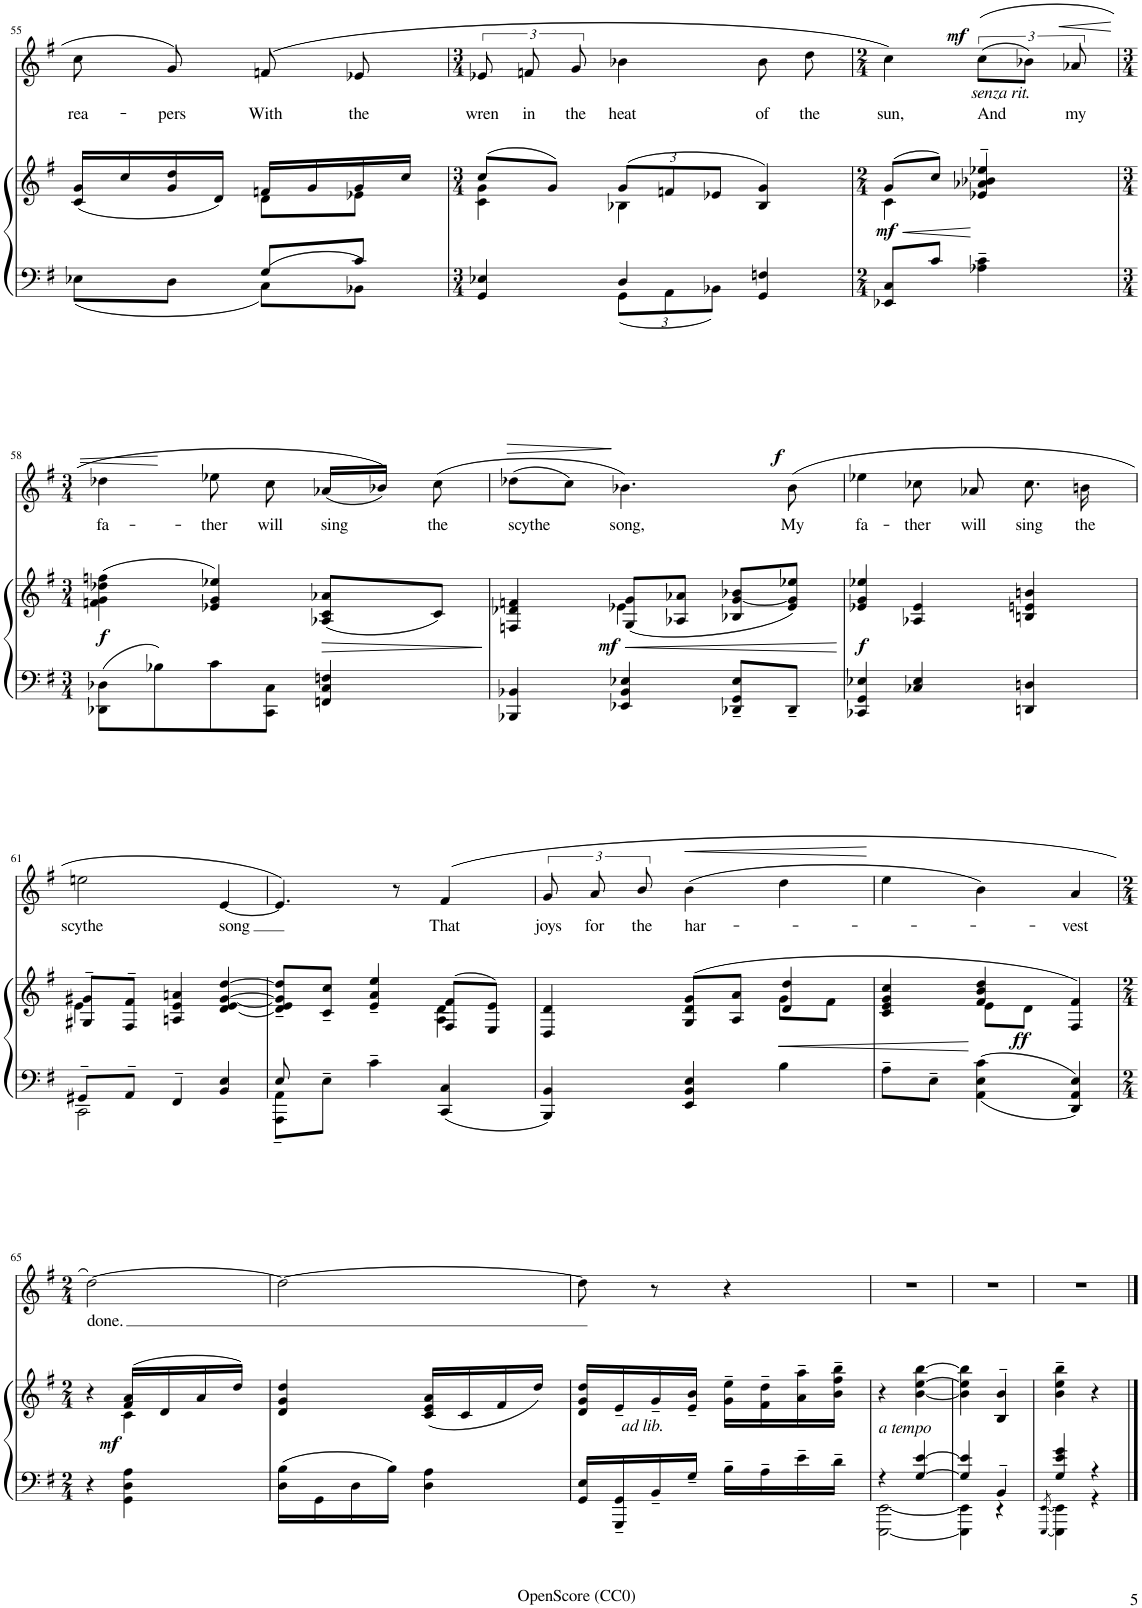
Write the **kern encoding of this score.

**kern	**kern	**dynam	**kern	**text	**dynam
*part2	*part2	*part2	*part1	*part1	*part1
*staff3	*staff2	*staff2/3	*staff1	*staff1	*staff1
*I"Piano	*	*	*I"Voice	*	*
*I'Pno	*	*	*	*	*
!!LO:PB:g=z
*clefF4	*clefG2	*	*clefG2	*	*
*k[f#]	*k[f#]	*	*k[f#]	*	*
*M2/4	*M2/4	*	*M2/4	*	*
=55	=55	=55	=55	=55	=55
*^	*^	*	*	*	*
!	!	!	!	!	!	!LO:LY:b	!
8E-X\L	4ryy	(<16c/ 16g/LL	4ryy	.	8cc\	rea-	.
.	.	16cc/	.	.	.	.	.
!	!	!	!	!	!	!LO:LY:b	!
8D\J	.	16g/ 16dd/	.	.	8g/	-pers	.
.	.	16d/JJ)	.	.	.	.	.
!	!	!	!	!	!	!LO:LY:b	!
8C\L	8G/L	16fn/LL	8d\L	.	(8fn/	With	.
.	.	16g/	.	.	.	.	.
!	!	!	!	!	!	!LO:LY:b	!
8BB-X\J	8c/J	16g/	8e-X\J	.	8e-X/	the	.
.	.	16cc/JJ	.	.	.	.	.
=56	=56	=56	=56	=56	=56	=56	=56
*M3/4	*	*M3/4	*	*	*M3/4	*	*
!	!	!	!	!	!	!LO:LY:b	!
4GG/ 4E-X/	4ryy	(>8cc/L	4c\ 4g\	.	12e-X/	wren	.
!	!	!	!	!	!	!LO:LY:b	!
.	.	.	.	.	12fn/	in	.
.	.	8g/J)	.	.	.	.	.
!	!	!	!	!	!	!LO:LY:b	!
.	.	.	.	.	12g/	the	.
*	*Xbrackettup	*Xbrackettup	*	*	*	*	*
!	!	!	!	!	!	!LO:LY:b	!
4D/	12GG\L	(>12g/L	4B-X\	.	4b-X\	heat	.
.	12AA\	12fn/	.	.	.	.	.
.	12BB-X\J	12e-X/J	.	.	.	.	.
!	!	!	!	!	!	!LO:LY:b	!
4GG/ 4Fn/	4ryy	4B-/ 4g/)	4ryy	.	8b-\	of	.
!	!	!	!	!	!	!LO:LY:b	!
.	.	.	.	.	8dd\	the	.
*v	*v	*	*	*	*	*	*
=57	=57	=57	=57	=57	=57	=57
*M2/4	*M2/4	*	*	*M2/4	*	*
!	!	!	!LO:HP:b	!	!LO:LY:b	!
!	!	!	!LO:DY:n=1:b	!	!	!
8EE-X/ 8C/L	(>8g/L	4c\	< mf	4cc\)	sun,	.
8c/J	8cc/J)	.	.	.	.	.
!	!	!	!	!LO:TX:b:i:t=senza rit.	!	!
!	!	!	!	!	!LO:LY:b	!LO:DY:b
4A-X\~ 4c\~	4e-X/~> 4a-X/~> 4b-X/~> 4ee-X/~>	4ryy	.	((12cc\L	And	mf
.	.	.	.	12b-X\J)	.	.
!	!	!	!	!	!LO:LY:b	!LO:HP:b
.	.	.	.	12a-X/	my	<
*	*v	*v	*	*	*	*
!!LO:LB:g=z
=58	=58	=58	=58	=58	=58
*M3/4	*M3/4	*	*M3/4	*	*
!	!	!LO:DY:b	!	!LO:LY:b	!
8DD-X\ 8D-X\L	(4fn\ 4g\ 4dd-X\ 4ffn\	f	4dd-X\	fa-	.
8B-X\	.	.	.	.	.
!	!	!	!	!LO:LY:b	!
8c\	4e-X/ 4g/ 4ee-X/)	.	8ee-X\	-ther	[
!	!	!	!	!LO:LY:b	!
8CC\ 8C\J	.	.	8cc\	will	.
!	!	!LO:HP:b	!	!LO:LY:b	!
4FFn/ 4C/ 4Fn/	(8A-X/ 8c/ 8a-X/L	>	(16a-X/LL	sing	.
.	.	.	16b-X/JJ))	.	.
!	!	!	!	!LO:LY:b	!
.	8c/J)	.	(8cc\	the	.
.	.	[	.	.	.
=59	=59	=59	=59	=59	=59
*	*^	*	*	*	*
!	!	!	!	!	!LO:LY:b	!LO:HP:b
4BBB-X/ 4BB-X/	4Fn/ 4d-X/ 4fn/	4ryy	.	(8dd-X\L	scythe	>
.	.	.	.	8cc\J)	.	.
!	!	!	!LO:HP:b	!	!LO:LY:b	!
!	!	!	!LO:DY:n=1:b	!	!	!
4EE-X/ 4BB-/ 4E-X/	(<8G/ 8g/L	4e-X\	< mf	4.b-X\)	song,	]
.	8A-X/ 8a-X/J	.	.	.	.	.
8DD-X/~ 8GG/~ 8E-/~L	8B-X/ [8g/ 8b-X/L	4ryy	.	.	.	.
!	!	!	!	!	!LO:LY:b	!LO:DY:b
8DD-~/J	8e-/ 8g/] 8ee-X/J)	.	.	(8b-\	My	f
*	*v	*v	*	*	*	*
.	.	]	.	.	.
=60	=60	=60	=60	=60	=60
!	!	!LO:DY:b	!	!LO:LY:b	!
4CC-X/ 4GG/ 4E-X/	4e-X/ 4g/ 4ee-X/	f	4ee-X\	fa-	.
!	!	!	!	!LO:LY:b	!
4C-X/ 4E-/	4A-X/ 4e-/	.	8cc-X\	-ther	.
!	!	!	!	!LO:LY:b	!
.	.	.	8a-X/	will	.
!	!	!	!	!LO:LY:b	!
4DDn/ 4Dn/	4Bn/ 4en/ 4bn/	.	8.cc-\	sing	.
!	!	!	!	!LO:LY:b	!
.	.	.	16bn\	the	.
!!LO:LB:g=z
=61	=61	=61	=61	=61	=61
*^	*^	*	*	*	*
!	!	!	!	!	!	!LO:LY:b	!
8GG#X~/L	2CC\	8G#X/~ 8g#X/~L	4e\	.	2een\	scythe	.
8AA~/J	.	8F#/~ 8f#/~J	.	.	.	.	.
4FF#~/	.	4An/ 4e/ 4an/	2ryy	.	.	.	.
!	!	!	!	!	!	!LO:LY:b	!
4BB/ 4E/	4ryy	[<4d/ [<4e/ [>4g#/ [4dd/	.	.	[4e/	song	.
=62	=62	=62	=62	=62	=62	=62	=62
8AAA\~ 8AA\~L	8E/	8d/]~ 8e/]~ 8g#/]~ 8dd/]~L	2ryy	.	4.e/])	.	.
8E~\J	2ryy	8c/~ 8cc/~J	.	.	.	.	.
4c~>\	.	4e/~ 4a/~ 4ee/~	.	.	.	.	.
.	.	.	.	.	8r	.	.
!	!	!	!	!	!	!LO:LY:b	!
4CC/ 4C/	.	(>8F#/ 8f#/L	4A\ 4d\	.	(4f#/	That	.
.	8ryy	8E/ 8e/J)	.	.	.	.	.
=63	=63	=63	=63	=63	=63	=63	=63
!	!	!	!	!	!	!LO:LY:b	!
*v	*v	*	*	*	*	*	*
4BBB/ 4BB/	4D/ 4d/	2ryy	.	12g/	joys	.
!	!	!	!	!	!LO:LY:b	!
.	.	.	.	12a/	for	.
!	!	!	!	!	!LO:LY:b	!
.	.	.	.	12b/	the	.
!	!	!	!	!	!LO:LY:b	!LO:HP:b
4EE/ 4BB/ 4E/	(8G/ 8d/ 8g/L	.	.	(4b\	har-	<
.	8A/ 8a/J	.	.	.	.	.
4B\	4d/ 4dd/	8g\L	.	4dd\	.	.
.	.	8f#\J	.	.	.	.
*	*v	*v	*	*	*	*
.	.	.	.	.	[
=64	=64	=64	=64	=64	=64
*	*^	*	*	*	*
8A~\L	4c/ 4e/ 4g/ 4cc/	4ryy	.	4ee\	.	.
8E~\J	.	.	.	.	.	.
4AA\ 4E\ 4c\	4f#/ 4b/ 4dd/	8e\L	[	4b\)	.	.
!	!	!	!LO:DY:b	!	!	!
.	.	8d\J	ff	.	.	.
!	!	!	!	!	!LO:LY:b	!
4DD/ 4AA/ 4E/	4F#/ 4f#/)	4ryy	.	4a/	-vest	.
!!LO:LB:g=z
=65	=65	=65	=65	=65	=65	=65
*M2/4	*M2/4	*	*	*M2/4	*	*
!	!	!	!LO:DY:b	!	!LO:LY:b	!
4r	4r	4ryy	mf	[2dd\)	done.	.
4GG\ 4D\ 4A\	(16f#/ 16a/LL	4c\	.	.	.	.
.	16d/	.	.	.	.	.
.	16a/	.	.	.	.	.
.	16dd/JJ)	.	.	.	.	.
*	*v	*v	*	*	*	*
=66	=66	=66	=66	=66	=66
16D\ 16B\LL	4d/ 4g/ 4dd/	.	2dd\_	.	.
16GG\	.	.	.	.	.
16D\	.	.	.	.	.
16B\JJ	.	.	.	.	.
4D\ 4A\	(16c/ 16e/ 16a/LL	.	.	.	.
.	16c/	.	.	.	.
.	16f#/	.	.	.	.
.	16dd/JJ)	.	.	.	.
=67	=67	=67	=67	=67	=67
16GG/ 16E/LL	16d/ 16g/ 16dd/LL	.	8dd\]	.	.
!	!LO:TX:b:i:t=ad lib.	!	!	!	!
16GGG/~ 16GG/~	16e~/	.	.	.	.
16BB~/	16g~/	.	8r	.	.
16G~/JJ	16e/~ 16b/~JJ	.	.	.	.
16B~\LL	16g\~ 16ee\~LL	.	4r	.	.
16A~\	16f#\~ 16dd\~	.	.	.	.
16e~\	16a\~ 16aa\~	.	.	.	.
16d~\JJ	16b\~ 16ff#\~ 16bb\~JJ	.	.	.	.
=68	=68	=68	=68	=68	=68
*^	*	*	*	*	*
!LO:TX:a:i:t=a tempo	!	!	!	!	!	!
4r	[2EEE\ [2EE\	4r	.	2r	.	.
[4G/ [4e/	.	[4b\ [4ee\ [4bb\	.	.	.	.
=69	=69	=69	=69	=69	=69	=69
4G/] 4e/]	4EEE\] 4EE\]	4b\] 4ee\] 4bb\]	.	2r	.	.
4BB~/	4r	4B/~> 4b/~>	.	.	.	.
=70	=70	=70	=70	=70	=70	=70
.	[<8qEEE/ [<8qEE/	.	.	.	.	.
4G/ 4e/ 4g/	4EEE\] 4EE\]	4b\~ 4ee\~ 4bb\~	.	2r	.	.
4r	4r	4r	.	.	.	.
*v	*v	*	*	*	*	*
==	==	==	==	==	==
*-	*-	*-	*-	*-	*-
